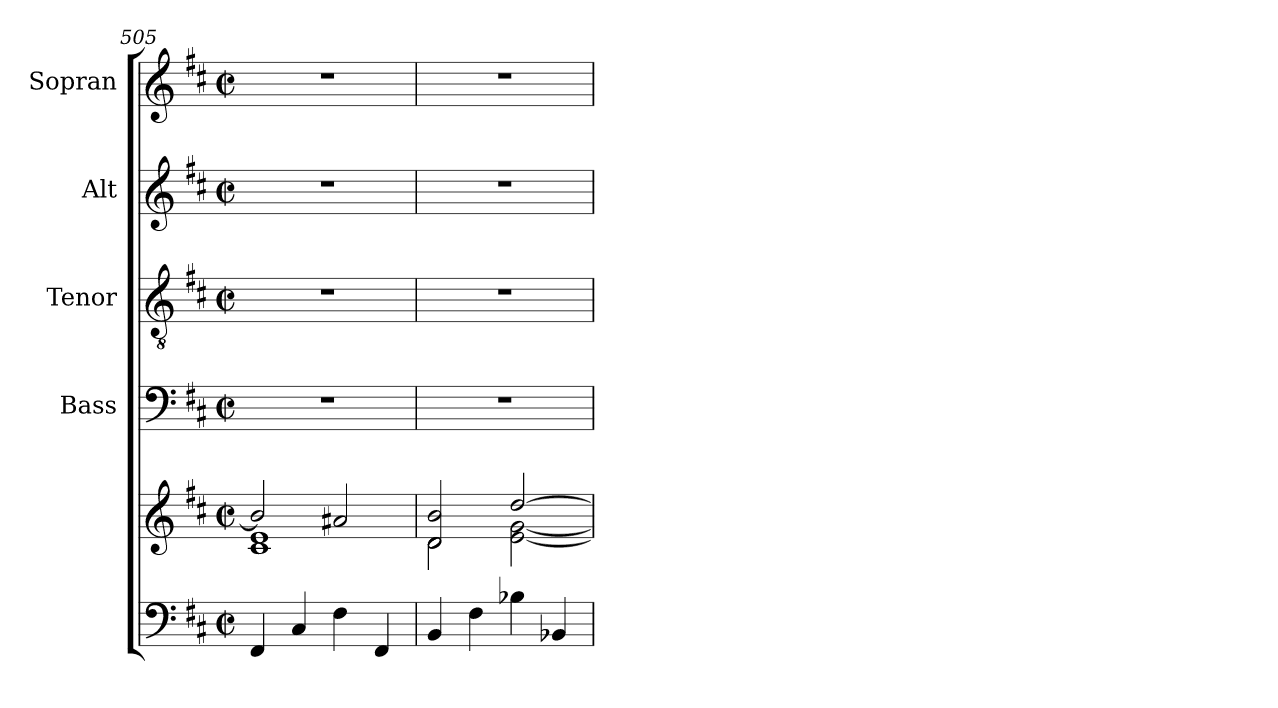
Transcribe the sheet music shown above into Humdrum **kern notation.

**kern	**kern	**kern	**kern	**kern	**kern
*part5	*part5	*part4	*part3	*part2	*part1
*staff6	*staff5	*staff4	*staff3	*staff2	*staff1
*	*	*I"Bass	*I"Tenor	*I"Alt	*I"Sopran
*	*	*I'B.	*I'T.	*I'A.	*I'S.
!!LO:PB:g=z
*clefF4	*clefG2	*clefF4	*clefGv2	*clefG2	*clefG2
*k[f#c#]	*k[f#c#]	*k[f#c#]	*k[f#c#]	*k[f#c#]	*k[f#c#]
*D:	*D:	*D:	*D:	*D:	*D:
*M2/2	*M2/2	*M2/2	*M2/2	*M2/2	*M2/2
*met(c|)	*met(c|)	*met(c|)	*met(c|)	*met(c|)	*met(c|)
=505	=505	=505	=505	=505	=505
*	*^	*	*	*	*
4FF#/	2b/]	1c# 1e	1r	1r	1r	1r
4C#/	.	.	.	.	.	.
4F#\	2a#X/	.	.	.	.	.
4FF#/	.	.	.	.	.	.
=506	=506	=506	=506	=506	=506	=506
4BB/	2d/ 2b/	2d\	1r	1r	1r	1r
4F#\	.	.	.	.	.	.
4B-X\	[>2dd/	[<2e\ [<2g\	.	.	.	.
4BB-X/	.	.	.	.	.	.
*	*v	*v	*	*	*	*
=	=	=	=	=	=
*-	*-	*-	*-	*-	*-
